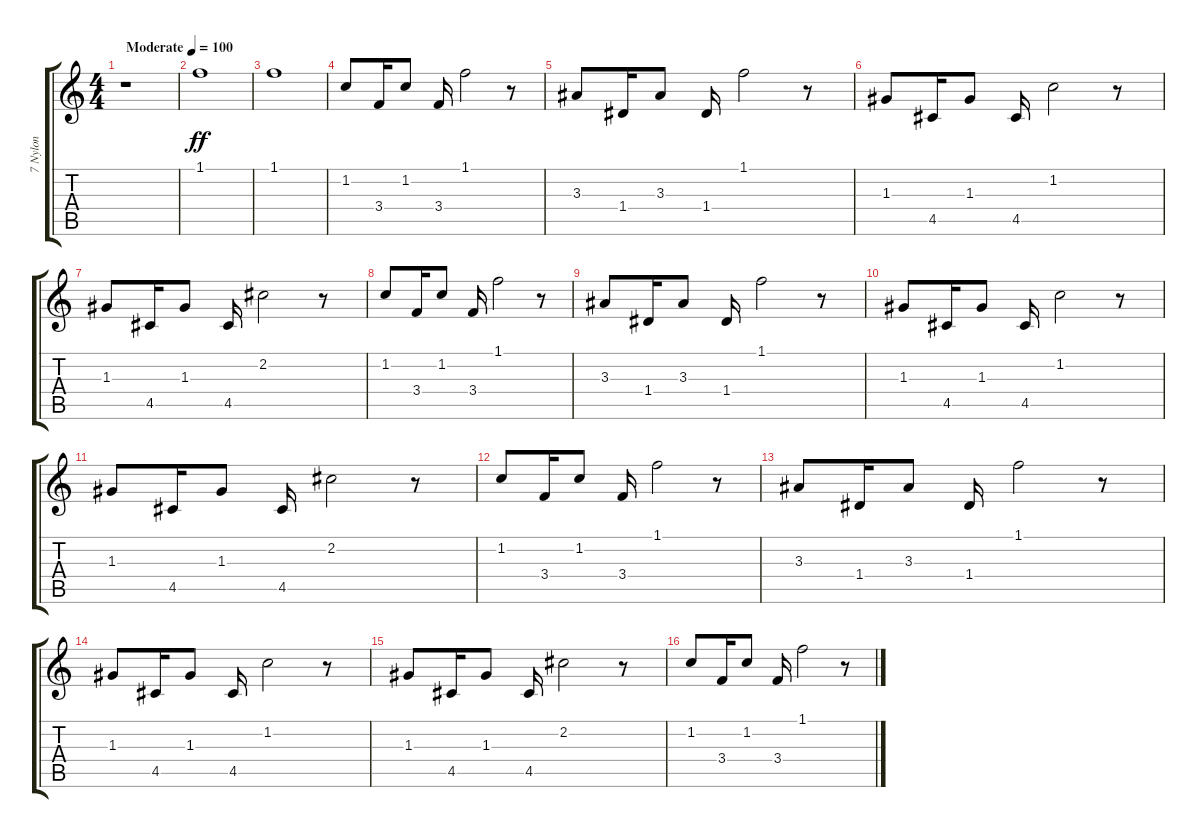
\track ("7 Nylon" "7 Nylon") {instrument electricguitarclean}
\staff {score tabs}
\tuning (E4 B3 G3 D3 A2 E2) {hide}
\ts (4 4)
\tempo (100 "Moderate")
\clef g2
\ks c
r.1{dy ff instrument electricguitarclean} |
1.1.1 |
1.1.1 |
1.2.8 3.4.16 1.2.8 3.4.16 1.1.2 r.8 |
3.3.8 1.4.16 3.3.8 1.4.16 1.1.2 r.8 |
1.3.8 4.5.16 1.3.8 4.5.16 1.2.2 r.8 |
1.3.8 4.5.16 1.3.8 4.5.16 2.2.2 r.8 |
1.2.8 3.4.16 1.2.8 3.4.16 1.1.2 r.8 |
3.3.8 1.4.16 3.3.8 1.4.16 1.1.2 r.8 |
1.3.8 4.5.16 1.3.8 4.5.16 1.2.2 r.8 |
1.3.8 4.5.16 1.3.8 4.5.16 2.2.2 r.8 |
1.2.8 3.4.16 1.2.8 3.4.16 1.1.2 r.8 |
3.3.8 1.4.16 3.3.8 1.4.16 1.1.2 r.8 |
1.3.8 4.5.16 1.3.8 4.5.16 1.2.2 r.8 |
1.3.8 4.5.16 1.3.8 4.5.16 2.2.2 r.8 |
1.2.8 3.4.16 1.2.8 3.4.16 1.1.2 r.8
